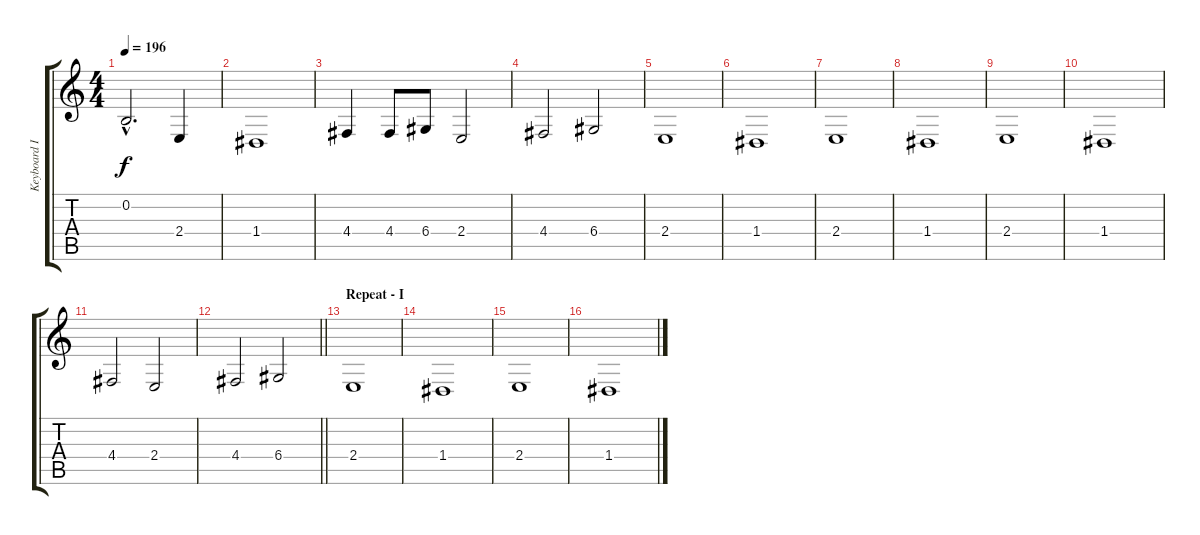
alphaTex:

\track ("Keyboard I" "Keyboard I") {instrument electricgrandpiano}
\staff {score tabs}
\tuning (E4 B3 G3 D3 A2 E2) {hide}
\ts (4 4)
\tempo 196
\clef g2
\ks c
0.2{hac}.2{d dy f} 2.4.4 |
1.4.1 |
4.4.4 4.4.8 6.4.8 2.4.2 |
4.4.2 6.4.2 |
2.4.1 |
1.4.1 |
2.4.1 |
1.4.1 |
2.4.1 |
1.4.1 |
4.4.2 2.4.2 |
\barLineRight lightlight
4.4.2 6.4.2 |
\section ("" "Repeat - I")
2.4.1 |
1.4.1 |
2.4.1 |
1.4.1
